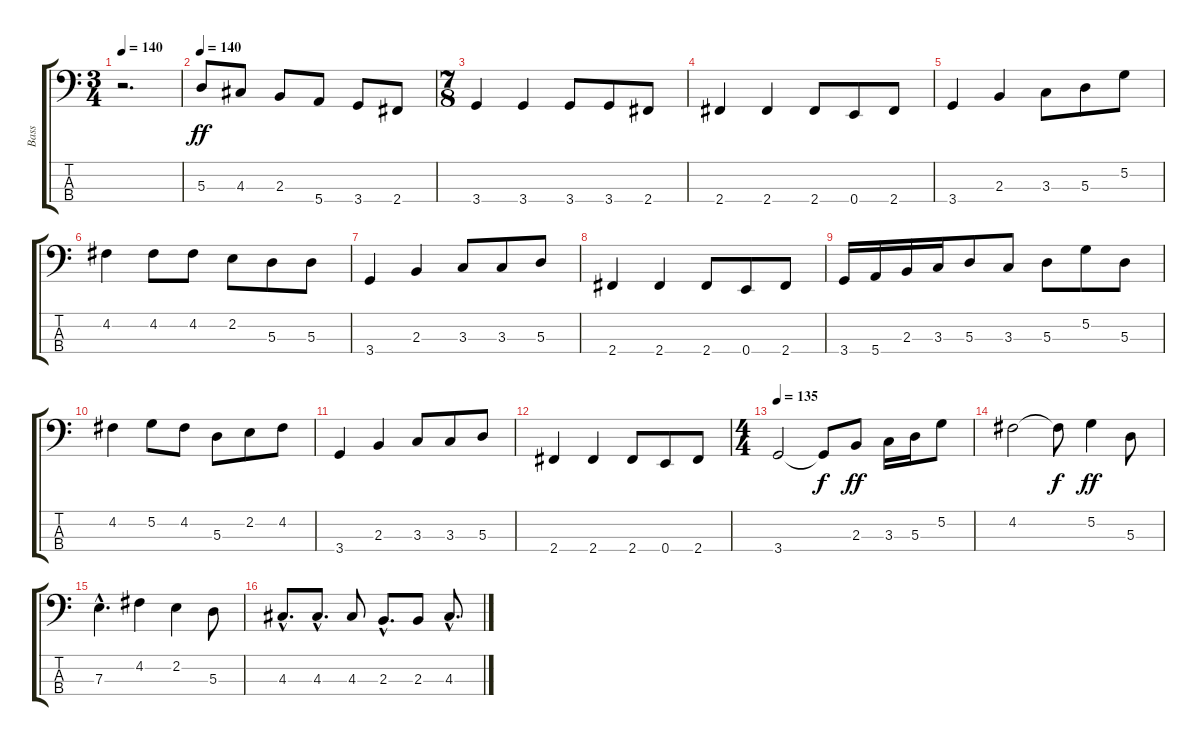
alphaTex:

\track ("Bass" "Bass") {instrument electricbasspick}
\staff {score tabs}
\tuning (G2 D2 A1 E1) {hide}
\ts (3 4)
\tempo 140
\clef f4
\ks c
r.2{d dy ff instrument electricbasspick} |
\tempo 140
5.3.8 4.3.8 2.3.8 5.4.8 3.4.8 2.4.8 |
\ts (7 8)
3.4.4 3.4.4 3.4.8 3.4.8 2.4.8 |
2.4.4 2.4.4 2.4.8 0.4.8 2.4.8 |
3.4.4 2.3.4 3.3.8 5.3.8 5.2.8 |
4.2.4 4.2.8 4.2.8 2.2.8 5.3.8 5.3.8 |
3.4.4 2.3.4 3.3.8 3.3.8 5.3.8 |
2.4.4 2.4.4 2.4.8 0.4.8 2.4.8 |
3.4.16 5.4.16 2.3.16 3.3.16 5.3.8 3.3.8 5.3.8 5.2.8 5.3.8 |
4.2.4 5.2.8 4.2.8 5.3.8 2.2.8 4.2.8 |
3.4.4 2.3.4 3.3.8 3.3.8 5.3.8 |
2.4.4 2.4.4 2.4.8 0.4.8 2.4.8 |
\ts (4 4)
\tempo 135
3.4.2 3.4{t}.8{dy f} 2.3.8{dy ff} 3.3.16 5.3.16 5.2.8 |
4.2.2 4.2{t}.8{dy f} 5.2.4{dy ff} 5.3.8 |
7.3{hac}.4{d} 4.2.4 2.2.4 5.3.8 |
4.3{hac}.8{d} 4.3{hac}.8{d} 4.3.8 2.3{hac}.8{d} 2.3.8 4.3{hac}.8{d}
